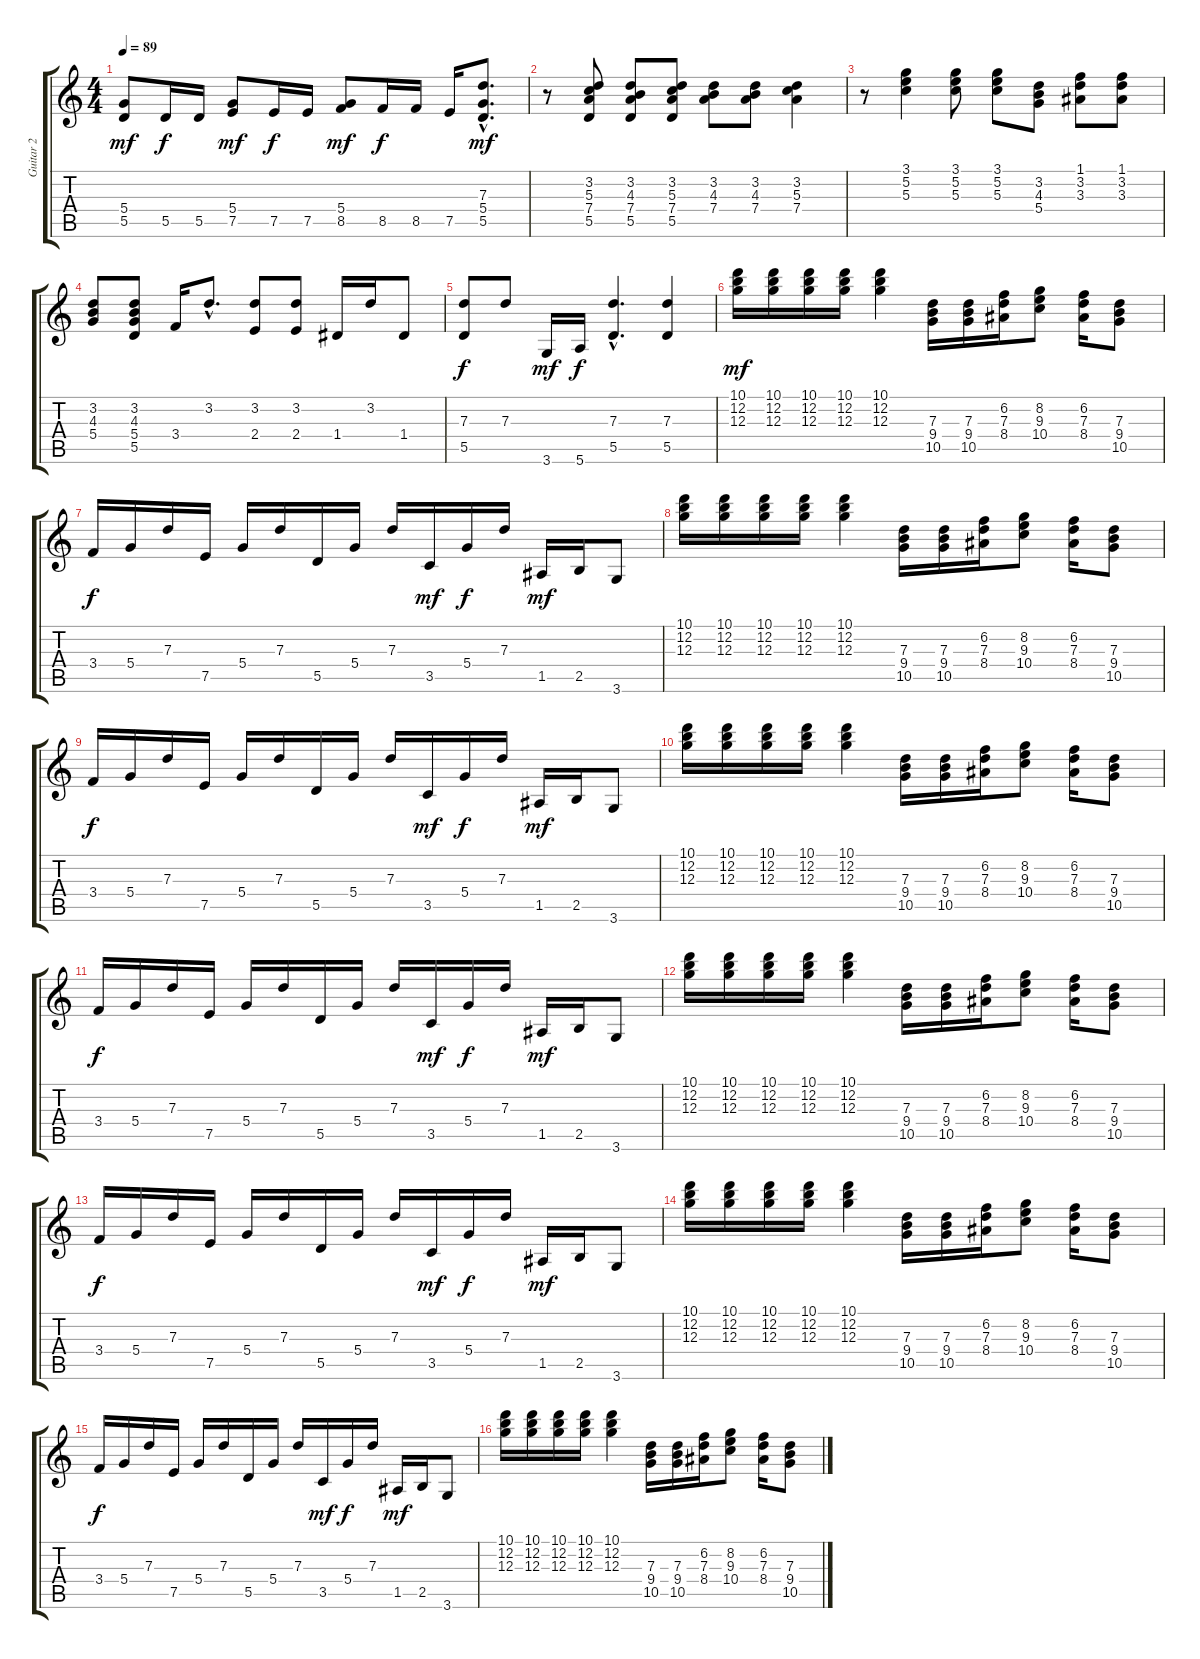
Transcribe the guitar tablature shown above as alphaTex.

\track ("Guitar 2" "Guitar 2") {instrument distortionguitar}
\staff {score tabs}
\tuning (E4 B3 G3 D3 A2 E2) {hide}
\ts (4 4)
\tempo 89
\clef g2
\ks c
(5.4 5.5).8{dy mf} 5.5.16{dy f} 5.5.16 (5.4 7.5).8{dy mf} 7.5.16{dy f} 7.5.16 (5.4 8.5).8{dy mf} 8.5.16{dy f} 8.5.16 7.5.16 (7.3{hac} 5.4{hac} 5.5{hac}).8{d dy mf} |
r.8 (3.2 5.3 7.4 5.5).8 (3.2 4.3 7.4 5.5).8 (3.2 5.3 7.4 5.5).8 (3.2 4.3 7.4).8 (3.2 4.3 7.4).8 (3.2 5.3 7.4).4 |
r.8 (3.1 5.2 5.3).4 (3.1 5.2 5.3).8 (3.1 5.2 5.3).8 (3.2 4.3 5.4).8 (1.1 3.2 3.3).8 (1.1 3.2 3.3).8 |
(3.2 4.3 5.4).8 (3.2 4.3 5.4 5.5).8 3.4.16 3.2{hac}.8{d} (3.2 2.4).8 (3.2 2.4).8 1.4.16 3.2.16 1.4.8 |
(7.3 5.5).8{dy f} 7.3.8 3.6.16{dy mf} 5.6.16{dy f} (7.3{hac} 5.5{hac}).4{d} (7.3 5.5).4 |
(10.1 12.2 12.3).16{dy mf} (10.1 12.2 12.3).16 (10.1 12.2 12.3).16 (10.1 12.2 12.3).16 (10.1 12.2 12.3).4 (7.3 9.4 10.5).16 (7.3 9.4 10.5).16 (6.2 7.3 8.4).16 (8.2 9.3 10.4).8 (6.2 7.3 8.4).16 (7.3 9.4 10.5).8 |
3.4.16{dy f} 5.4.16 7.3.16 7.5.16 5.4.16 7.3.16 5.5.16 5.4.16 7.3.16 3.5.16{dy mf} 5.4.16{dy f} 7.3.16 1.5.16{dy mf} 2.5.16 3.6.8 |
(10.1 12.2 12.3).16 (10.1 12.2 12.3).16 (10.1 12.2 12.3).16 (10.1 12.2 12.3).16 (10.1 12.2 12.3).4 (7.3 9.4 10.5).16 (7.3 9.4 10.5).16 (6.2 7.3 8.4).16 (8.2 9.3 10.4).8 (6.2 7.3 8.4).16 (7.3 9.4 10.5).8 |
3.4.16{dy f} 5.4.16 7.3.16 7.5.16 5.4.16 7.3.16 5.5.16 5.4.16 7.3.16 3.5.16{dy mf} 5.4.16{dy f} 7.3.16 1.5.16{dy mf} 2.5.16 3.6.8 |
(10.1 12.2 12.3).16 (10.1 12.2 12.3).16 (10.1 12.2 12.3).16 (10.1 12.2 12.3).16 (10.1 12.2 12.3).4 (7.3 9.4 10.5).16 (7.3 9.4 10.5).16 (6.2 7.3 8.4).16 (8.2 9.3 10.4).8 (6.2 7.3 8.4).16 (7.3 9.4 10.5).8 |
3.4.16{dy f} 5.4.16 7.3.16 7.5.16 5.4.16 7.3.16 5.5.16 5.4.16 7.3.16 3.5.16{dy mf} 5.4.16{dy f} 7.3.16 1.5.16{dy mf} 2.5.16 3.6.8 |
(10.1 12.2 12.3).16 (10.1 12.2 12.3).16 (10.1 12.2 12.3).16 (10.1 12.2 12.3).16 (10.1 12.2 12.3).4 (7.3 9.4 10.5).16 (7.3 9.4 10.5).16 (6.2 7.3 8.4).16 (8.2 9.3 10.4).8 (6.2 7.3 8.4).16 (7.3 9.4 10.5).8 |
3.4.16{dy f} 5.4.16 7.3.16 7.5.16 5.4.16 7.3.16 5.5.16 5.4.16 7.3.16 3.5.16{dy mf} 5.4.16{dy f} 7.3.16 1.5.16{dy mf} 2.5.16 3.6.8 |
(10.1 12.2 12.3).16 (10.1 12.2 12.3).16 (10.1 12.2 12.3).16 (10.1 12.2 12.3).16 (10.1 12.2 12.3).4 (7.3 9.4 10.5).16 (7.3 9.4 10.5).16 (6.2 7.3 8.4).16 (8.2 9.3 10.4).8 (6.2 7.3 8.4).16 (7.3 9.4 10.5).8 |
3.4.16{dy f} 5.4.16 7.3.16 7.5.16 5.4.16 7.3.16 5.5.16 5.4.16 7.3.16 3.5.16{dy mf} 5.4.16{dy f} 7.3.16 1.5.16{dy mf} 2.5.16 3.6.8 |
(10.1 12.2 12.3).16 (10.1 12.2 12.3).16 (10.1 12.2 12.3).16 (10.1 12.2 12.3).16 (10.1 12.2 12.3).4 (7.3 9.4 10.5).16 (7.3 9.4 10.5).16 (6.2 7.3 8.4).16 (8.2 9.3 10.4).8 (6.2 7.3 8.4).16 (7.3 9.4 10.5).8
